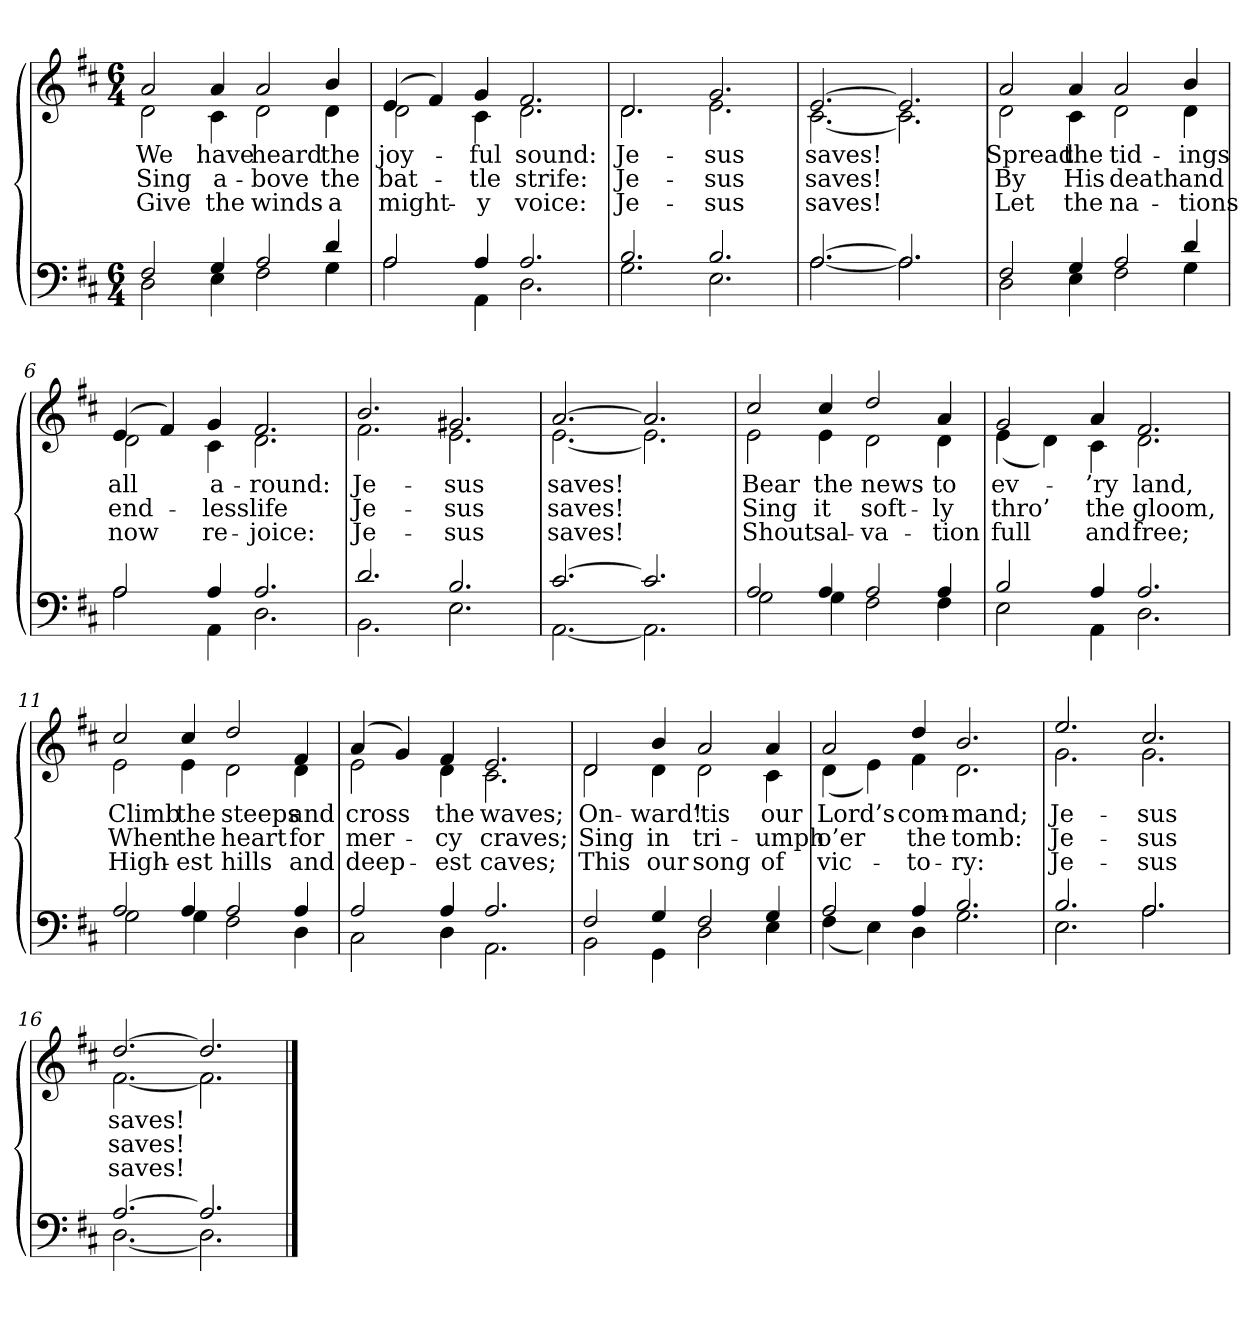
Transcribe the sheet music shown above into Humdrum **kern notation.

**kern	**kern	**text	**text	**text
*part2	*part1	*part1	*part1	*part1
*staff2	*staff1	*staff1	*staff1	*staff1
*clefF4	*clefG2	*	*	*
*k[f#c#]	*k[f#c#]	*	*	*
*M6/4	*M6/4	*	*	*
=1	=1	=1	=1	=1
*^	*	*	*	*
!	!	!LO:TX:b:i:t=Verse	!	!	!
!	!	!	!LO:LY:b	!LO:LY:b	!LO:LY:b
*	*	*^	*	*	*
2F#/	2D\	2a/	2d\	We	Sing	Give
!	!	!	!	!LO:LY:b	!LO:LY:b	!LO:LY:b
4G/	4E\	4a/	4c#\	have	a-	the
!	!	!	!	!LO:LY:b	!LO:LY:b	!LO:LY:b
2A/	2F#\	2a/	2d\	heard	-bove	winds
!	!	!	!	!LO:LY:b	!LO:LY:b	!LO:LY:b
4d/	4G\	4b/	4d\	the	the	a
=2	=2	=2	=2	=2	=2	=2
!	!	!	!	!LO:LY:b	!LO:LY:b	!LO:LY:b
2A/	2A\	(>4e/	2d\	joy-	bat-	might-
.	.	4f#/)	.	.	.	.
!	!	!	!	!LO:LY:b	!LO:LY:b	!LO:LY:b
4A/	4AA\	4g/	4c#\	-ful	-tle	-y
!	!	!	!	!LO:LY:b	!LO:LY:b	!LO:LY:b
2.A/	2.D\	2.f#/	2.d\	sound:	strife:	voice:
!!LO:LB:g=z	!!
=3	=3	=3	=3	=3	=3	=3
!	!	!	!	!LO:LY:b	!LO:LY:b	!LO:LY:b
2.B/	2.G\	2.d/	2.d\	Je-	Je-	Je-
!	!	!	!	!LO:LY:b	!LO:LY:b	!LO:LY:b
2.B/	2.E\	2.g/	2.e\	-sus	-sus	-sus
=4	=4	=4	=4	=4	=4	=4
!	!	!	!	!LO:LY:b	!LO:LY:b	!LO:LY:b
[2.A/	[2.A\	[2.e/	[2.c#\	saves!	saves!	saves!
2.A/]	2.A\]	2.e/]	2.c#\]	.	.	.
!!LO:LB:g=z	!!
=5	=5	=5	=5	=5	=5	=5
!	!	!	!	!LO:LY:b	!LO:LY:b	!LO:LY:b
2F#/	2D\	2a/	2d\	Spread	By	Let
!	!	!	!	!LO:LY:b	!LO:LY:b	!LO:LY:b
4G/	4E\	4a/	4c#\	the	His	the
!	!	!	!	!LO:LY:b	!LO:LY:b	!LO:LY:b
2A/	2F#\	2a/	2d\	tid-	death	na-
!	!	!	!	!LO:LY:b	!LO:LY:b	!LO:LY:b
4d/	4G\	4b/	4d\	-ings	and	-tions
=6	=6	=6	=6	=6	=6	=6
!	!	!	!	!LO:LY:b	!LO:LY:b	!LO:LY:b
2A/	2A\	(>4e/	2d\	all	end-	now
.	.	4f#/)	.	.	.	.
!	!	!	!	!LO:LY:b	!LO:LY:b	!LO:LY:b
4A/	4AA\	4g/	4c#\	a-	-less	re-
!	!	!	!	!LO:LY:b	!LO:LY:b	!LO:LY:b
2.A/	2.D\	2.f#/	2.d\	-round:	life	-joice:
!!LO:LB:g=z	!!
=7	=7	=7	=7	=7	=7	=7
!	!	!	!	!LO:LY:b	!LO:LY:b	!LO:LY:b
2.d/	2.BB\	2.b/	2.f#\	Je-	Je-	Je-
!	!	!	!	!LO:LY:b	!LO:LY:b	!LO:LY:b
2.B/	2.E\	2.g#X/	2.e\	-sus	-sus	-sus
=8	=8	=8	=8	=8	=8	=8
!	!	!	!	!LO:LY:b	!LO:LY:b	!LO:LY:b
[2.c#/	[2.AA\	[2.a/	[2.e\	saves!	saves!	saves!
2.c#/]	2.AA\]	2.a/]	2.e\]	.	.	.
!!LO:LB:g=z	!!
=9	=9	=9	=9	=9	=9	=9
!	!	!	!	!LO:LY:b	!LO:LY:b	!LO:LY:b
2A/	2G\	2cc#/	2e\	Bear	Sing	Shout
!	!	!	!	!LO:LY:b	!LO:LY:b	!LO:LY:b
4A/	4G\	4cc#/	4e\	the	it	sal-
!	!	!	!	!LO:LY:b	!LO:LY:b	!LO:LY:b
2A/	2F#\	2dd/	2d\	news	soft-	-va-
!	!	!	!	!LO:LY:b	!LO:LY:b	!LO:LY:b
4A/	4F#\	4a/	4d\	to	-ly	-tion
=10	=10	=10	=10	=10	=10	=10
!	!	!	!	!LO:LY:b	!LO:LY:b	!LO:LY:b
2B/	2E\	2g/	(<4e\	ev-	thro’	full
.	.	.	4d\)	.	.	.
!	!	!	!	!LO:LY:b	!LO:LY:b	!LO:LY:b
4A/	4AA\	4a/	4c#\	-’ry	the	and
!	!	!	!	!LO:LY:b	!LO:LY:b	!LO:LY:b
2.A/	2.D\	2.f#/	2.d\	land,	gloom,	free;
!!LO:LB:g=z	!!
=11	=11	=11	=11	=11	=11	=11
!	!	!	!	!LO:LY:b	!LO:LY:b	!LO:LY:b
2A/	2G\	2cc#/	2e\	Climb	When	High-
!	!	!	!	!LO:LY:b	!LO:LY:b	!LO:LY:b
4A/	4G\	4cc#/	4e\	the	the	-est
!	!	!	!	!LO:LY:b	!LO:LY:b	!LO:LY:b
2A/	2F#\	2dd/	2d\	steeps	heart	hills
!	!	!	!	!LO:LY:b	!LO:LY:b	!LO:LY:b
4A/	4D\	4f#/	4d\	and	for	and
=12	=12	=12	=12	=12	=12	=12
!	!	!	!	!LO:LY:b	!LO:LY:b	!LO:LY:b
2A/	2C#\	(>4a/	2e\	cross	mer-	deep-
.	.	4g/)	.	.	.	.
!	!	!	!	!LO:LY:b	!LO:LY:b	!LO:LY:b
4A/	4D\	4f#/	4d\	the	-cy	-est
!	!	!	!	!LO:LY:b	!LO:LY:b	!LO:LY:b
2.A/	2.AA\	2.e/	2.c#\	waves;	craves;	caves;
!!LO:LB:g=z	!!
=13	=13	=13	=13	=13	=13	=13
!	!	!	!	!LO:LY:b	!LO:LY:b	!LO:LY:b
2F#/	2BB\	2d/	2d\	On-	Sing	This
!	!	!	!	!LO:LY:b	!LO:LY:b	!LO:LY:b
4G/	4GG\	4b/	4d\	-ward!	in	our
!	!	!	!	!LO:LY:b	!LO:LY:b	!LO:LY:b
2F#/	2D\	2a/	2d\	’tis	tri-	song
!	!	!	!	!LO:LY:b	!LO:LY:b	!LO:LY:b
4G/	4E\	4a/	4c#\	our	-umph	of
=14	=14	=14	=14	=14	=14	=14
!	!	!	!	!LO:LY:b	!LO:LY:b	!LO:LY:b
2A/	(<4F#\	2a/	(<4d\	Lord’s	o’er	vic-
.	4E\)	.	4e\)	.	.	.
!	!	!	!	!LO:LY:b	!LO:LY:b	!LO:LY:b
4A/	4D\	4dd/	4f#\	com-	the	-to-
!	!	!	!	!LO:LY:b	!LO:LY:b	!LO:LY:b
2.B/	2.G\	2.b/	2.d\	-mand;	tomb:	-ry:
!!LO:LB:g=z	!!
=15	=15	=15	=15	=15	=15	=15
!	!	!	!	!LO:LY:b	!LO:LY:b	!LO:LY:b
2.B/	2.E\	2.ee/	2.g\	Je-	Je-	Je-
!	!	!	!	!LO:LY:b	!LO:LY:b	!LO:LY:b
2.A/	2.A\	2.cc#/	2.g\	-sus	-sus	-sus
=16	=16	=16	=16	=16	=16	=16
!	!	!	!	!LO:LY:b	!LO:LY:b	!LO:LY:b
[2.A/	[2.D\	[2.dd/	[2.f#\	saves!	saves!	saves!
2.A/]	2.D\]	2.dd/]	2.f#\]	.	.	.
*v	*v	*	*	*	*	*
*	*v	*v	*	*	*
==	==	==	==	==
*-	*-	*-	*-	*-
